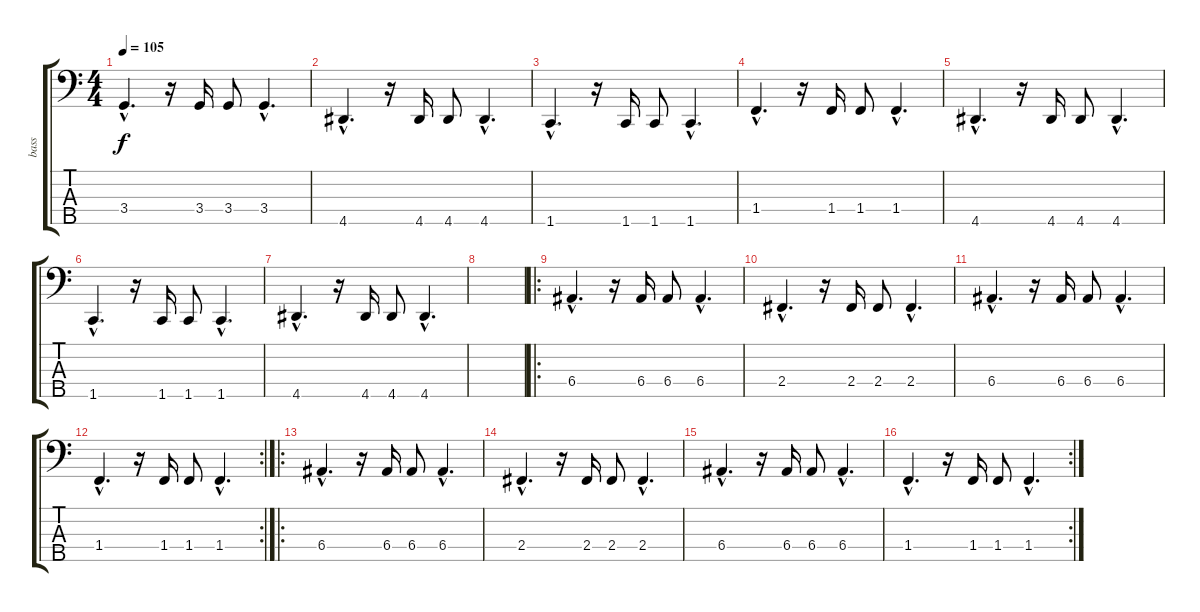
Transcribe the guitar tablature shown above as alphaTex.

\track ("bass" "bass") {instrument electricguitarclean}
\staff {score tabs}
\tuning (G2 D2 A1 E1 B0) {hide}
\ts (4 4)
\tempo 105
\clef f4
\ks c
3.4{hac}.4{d dy f} r.16 3.4.16 3.4.8 3.4{hac}.4{d} |
4.5{hac}.4{d} r.16 4.5.16 4.5.8 4.5{hac}.4{d} |
1.5{hac}.4{d} r.16 1.5.16 1.5.8 1.5{hac}.4{d} |
1.4{hac}.4{d} r.16 1.4.16 1.4.8 1.4{hac}.4{d} |
4.5{hac}.4{d} r.16 4.5.16 4.5.8 4.5{hac}.4{d} |
1.5{hac}.4{d} r.16 1.5.16 1.5.8 1.5{hac}.4{d} |
4.5{hac}.4{d} r.16 4.5.16 4.5.8 4.5{hac}.4{d} |
|
\ro
6.4{hac}.4{d} r.16 6.4.16 6.4.8 6.4{hac}.4{d} |
2.4{hac}.4{d} r.16 2.4.16 2.4.8 2.4{hac}.4{d} |
6.4{hac}.4{d} r.16 6.4.16 6.4.8 6.4{hac}.4{d} |
\rc 2
1.4{hac}.4{d} r.16 1.4.16 1.4.8 1.4{hac}.4{d} |
\ro
6.4{hac}.4{d} r.16 6.4.16 6.4.8 6.4{hac}.4{d} |
2.4{hac}.4{d} r.16 2.4.16 2.4.8 2.4{hac}.4{d} |
6.4{hac}.4{d} r.16 6.4.16 6.4.8 6.4{hac}.4{d} |
\rc 2
1.4{hac}.4{d} r.16 1.4.16 1.4.8 1.4{hac}.4{d}
